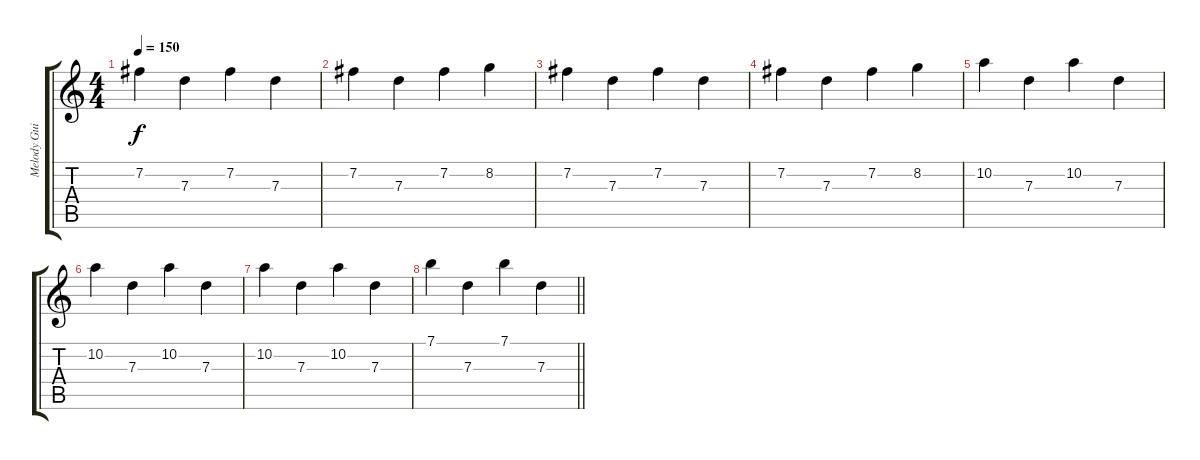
\track ("Melody Guitar" "Melody Gui") {instrument overdrivenguitar}
\staff {score tabs}
\tuning (E4 B3 G3 D3 A2 E2) {hide}
\ts (4 4)
\tempo 150
\clef g2
\ks c
7.2.4{dy f} 7.3.4 7.2.4 7.3.4 |
7.2.4 7.3.4 7.2.4 8.2.4 |
7.2.4 7.3.4 7.2.4 7.3.4 |
7.2.4 7.3.4 7.2.4 8.2.4 |
10.2.4 7.3.4 10.2.4 7.3.4 |
10.2.4 7.3.4 10.2.4 7.3.4 |
10.2.4 7.3.4 10.2.4 7.3.4 |
\barLineRight lightlight
7.1.4 7.3.4 7.1.4 7.3.4
